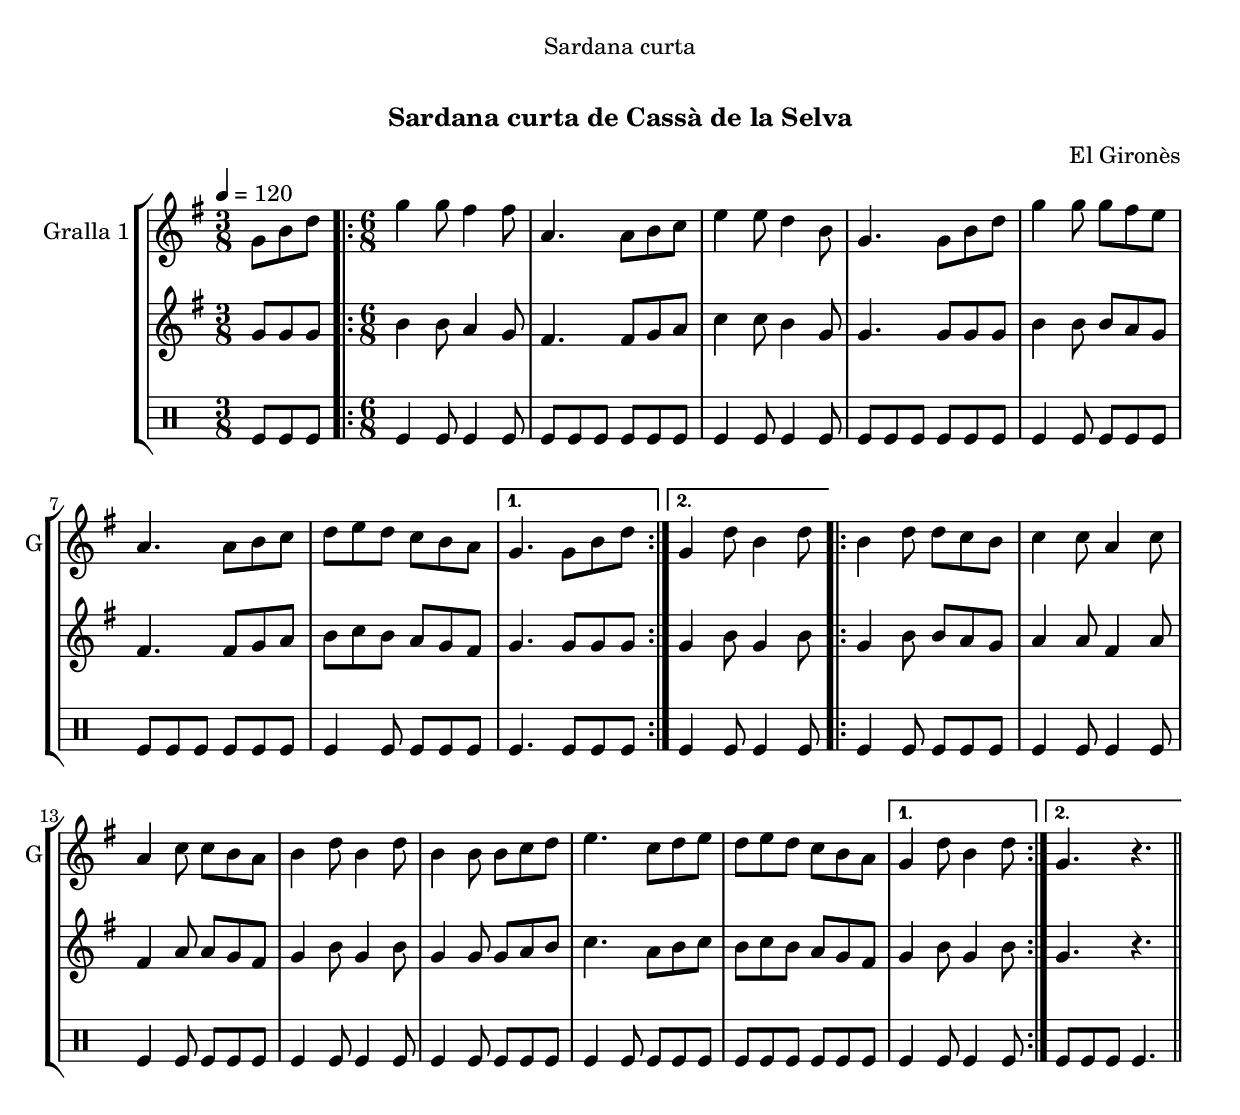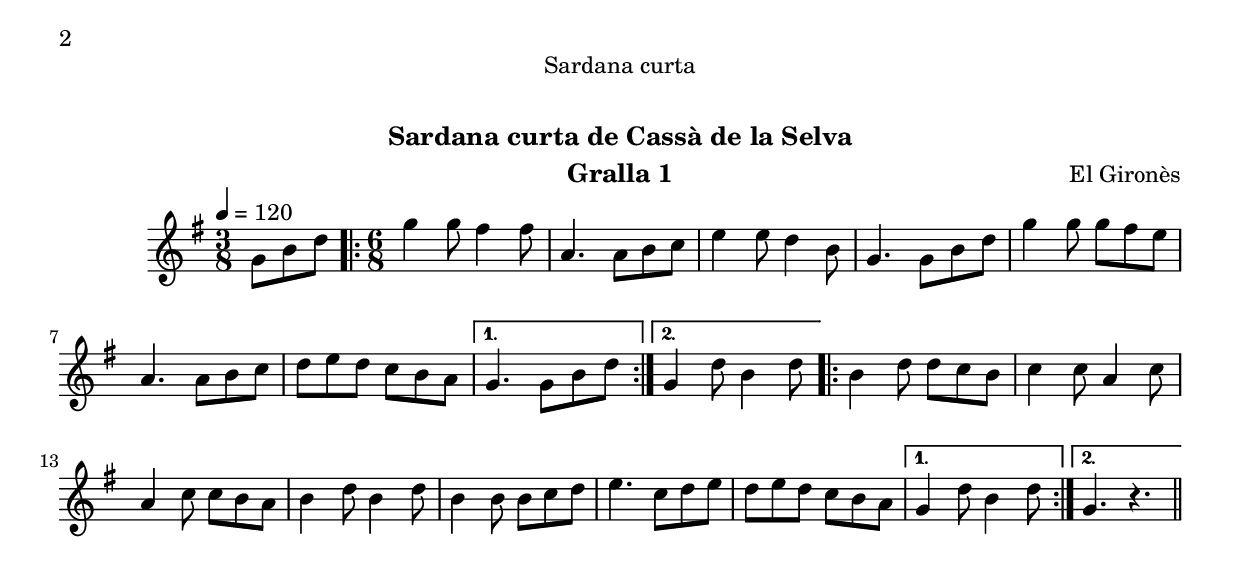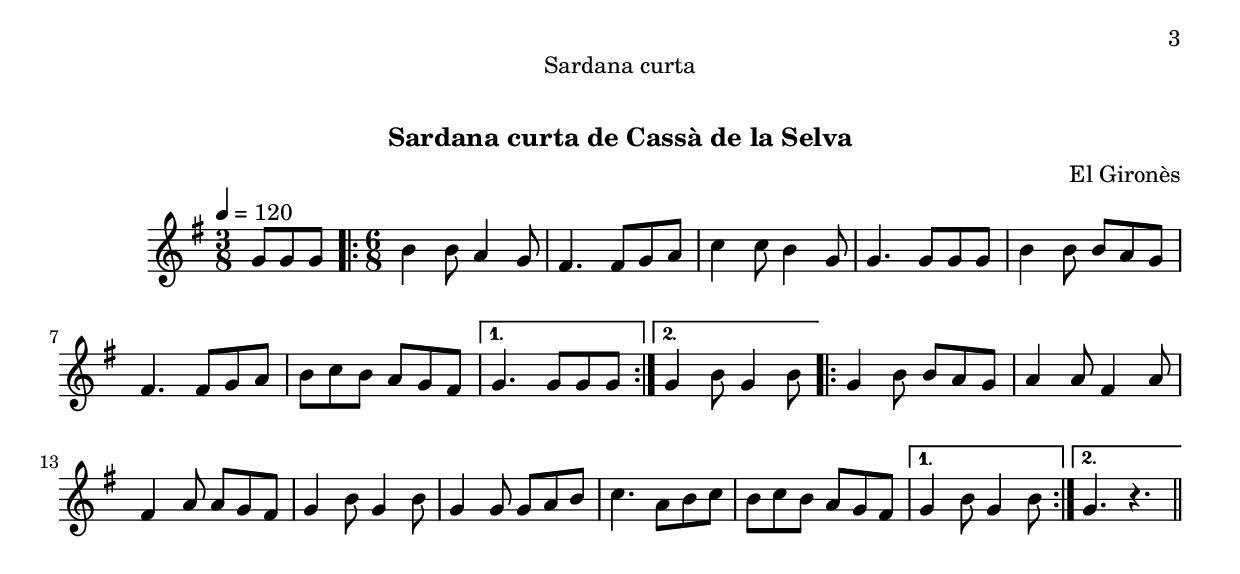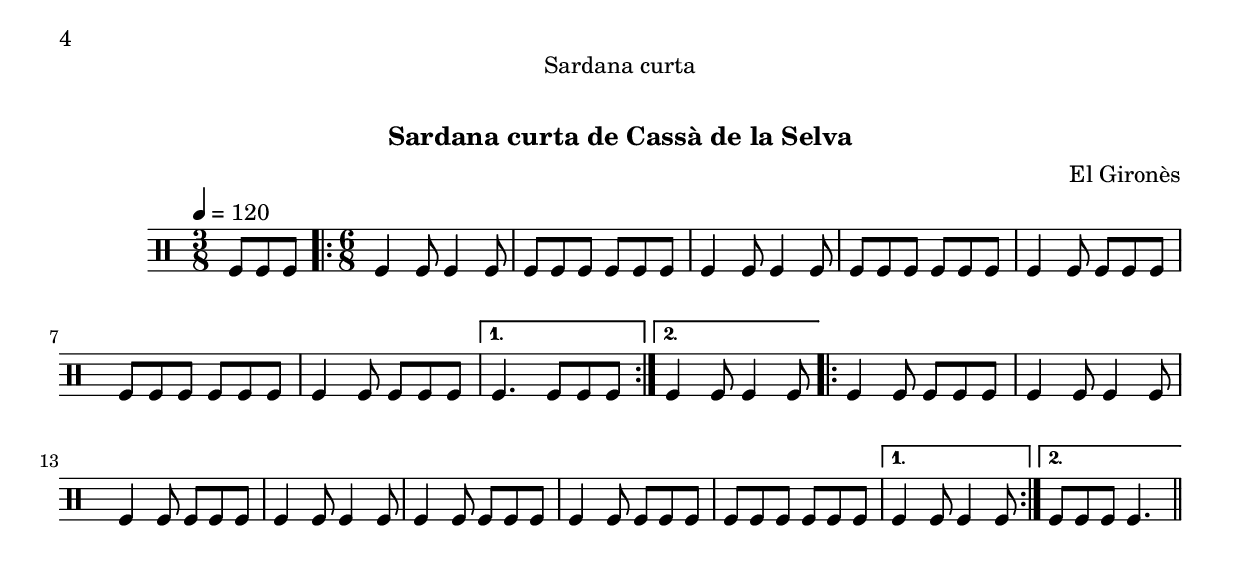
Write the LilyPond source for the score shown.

\version "2.22.1"

\header {
  dedication="Sardana curta"
  title="  "
  subtitle="Sardana curta de Cassà de la Selva"
  subsubtitle=""
  poet=""
  meter=""
  piece=""
  composer="El Gironès"
  arranger=""
  opus=""
  instrument=""
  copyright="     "
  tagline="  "
}

liniaroAa =
\relative g'
{
  \tempo 4=120
  \clef treble
  \key g \major
  \time 3/8
  g8 b d  |
  \time 6/8   \repeat volta 2 { g4 g8 fis4 fis8  |
  a,4. a8 b c  |
  e4 e8 d4 b8  |
  %05
  g4. g8 b d  |
  g4 g8 g fis e  |
  a,4. a8 b c  |
  d8 e d c b a }
  \alternative { { g4. g8 b d }
  %10
  { g,4 d'8 b4 d8 } }
  \repeat volta 2 { b4 d8 d c b  |
  c4 c8 a4 c8  |
  a4 c8 c b a  |
  b4 d8 b4 d8  |
  %15
  b4 b8 b c d  |
  e4. c8 d e  |
  d8 e d c b a }
  \alternative { { g4 d'8 b4 d8 }
  { g,4. r } } \bar "||"
}

liniaroAb =
\relative g'
{
  \tempo 4=120
  \clef treble
  \key g \major
  \time 3/8
  g8 g g  |
  \time 6/8   \repeat volta 2 { b4 b8 a4 g8  |
  fis4. fis8 g a  |
  c4 c8 b4 g8  |
  %05
  g4. g8 g g  |
  b4 b8 b a g  |
  fis4. fis8 g a  |
  b8 c b a g fis }
  \alternative { { g4. g8 g g }
  %10
  { g4 b8 g4 b8 } }
  \repeat volta 2 { g4 b8 b a g  |
  a4 a8 fis4 a8  |
  fis4 a8 a g fis  |
  g4 b8 g4 b8  |
  %15
  g4 g8 g a b  |
  c4. a8 b c  |
  b8 c b a g fis }
  \alternative { { g4 b8 g4 b8 }
  { g4. r } } \bar "||"
}

liniaroAc =
\drummode
{
  \tempo 4=120
  \time 3/8
  tomfl8 tomfl tomfl  |
  \time 6/8   \repeat volta 2 { tomfl4 tomfl8 tomfl4 tomfl8  |
  tomfl8 tomfl tomfl tomfl tomfl tomfl  |
  tomfl4 tomfl8 tomfl4 tomfl8  |
  %05
  tomfl8 tomfl tomfl tomfl tomfl tomfl  |
  tomfl4 tomfl8 tomfl tomfl tomfl  |
  tomfl8 tomfl tomfl tomfl tomfl tomfl  |
  tomfl4 tomfl8 tomfl tomfl tomfl }
  \alternative { { tomfl4. tomfl8 tomfl tomfl }
  %10
  { tomfl4 tomfl8 tomfl4 tomfl8 } }
  \repeat volta 2 { tomfl4 tomfl8 tomfl tomfl tomfl  |
  tomfl4 tomfl8 tomfl4 tomfl8  |
  tomfl4 tomfl8 tomfl tomfl tomfl  |
  tomfl4 tomfl8 tomfl4 tomfl8  |
  %15
  tomfl4 tomfl8 tomfl tomfl tomfl  |
  tomfl4 tomfl8 tomfl tomfl tomfl  |
  tomfl8 tomfl tomfl tomfl tomfl tomfl }
  \alternative { { tomfl4 tomfl8 tomfl4 tomfl8 }
  { tomfl8 tomfl tomfl tomfl4. } } \bar "||"
}

\bookpart {
  \score {
    \new StaffGroup {
      \override Score.RehearsalMark #'self-alignment-X = #LEFT
      <<
        \new Staff \with {instrumentName = #"Gralla 1" shortInstrumentName = #"G"} \liniaroAa
        \new Staff \with {instrumentName = #"" shortInstrumentName = #" "} \liniaroAb
        \new DrumStaff \with {instrumentName = #"" shortInstrumentName = #" "} \liniaroAc
      >>
    }
    \layout {}
  }
  \score { \unfoldRepeats
    \new StaffGroup {
      \override Score.RehearsalMark #'self-alignment-X = #LEFT
      <<
        \new Staff \with {instrumentName = #"Gralla 1" shortInstrumentName = #"G"} \liniaroAa
        \new Staff \with {instrumentName = #"" shortInstrumentName = #" "} \liniaroAb
        \new DrumStaff \with {instrumentName = #"" shortInstrumentName = #" "} \liniaroAc
      >>
    }
    \midi {
      \set Staff.midiInstrument = "oboe"
      \set DrumStaff.midiInstrument = "drums"
    }
  }
}

\bookpart {
  \header {instrument="Gralla 1"}
  \score {
    \new StaffGroup {
      \override Score.RehearsalMark #'self-alignment-X = #LEFT
      <<
        \new Staff \liniaroAa
      >>
    }
    \layout {}
  }
  \score { \unfoldRepeats
    \new StaffGroup {
      \override Score.RehearsalMark #'self-alignment-X = #LEFT
      <<
        \new Staff \liniaroAa
      >>
    }
    \midi {
      \set Staff.midiInstrument = "oboe"
      \set DrumStaff.midiInstrument = "drums"
    }
  }
}

\bookpart {
  \header {instrument=""}
  \score {
    \new StaffGroup {
      \override Score.RehearsalMark #'self-alignment-X = #LEFT
      <<
        \new Staff \liniaroAb
      >>
    }
    \layout {}
  }
  \score { \unfoldRepeats
    \new StaffGroup {
      \override Score.RehearsalMark #'self-alignment-X = #LEFT
      <<
        \new Staff \liniaroAb
      >>
    }
    \midi {
      \set Staff.midiInstrument = "oboe"
      \set DrumStaff.midiInstrument = "drums"
    }
  }
}

\bookpart {
  \header {instrument=""}
  \score {
    \new StaffGroup {
      \override Score.RehearsalMark #'self-alignment-X = #LEFT
      <<
        \new DrumStaff \liniaroAc
      >>
    }
    \layout {}
  }
  \score { \unfoldRepeats
    \new StaffGroup {
      \override Score.RehearsalMark #'self-alignment-X = #LEFT
      <<
        \new DrumStaff \liniaroAc
      >>
    }
    \midi {
      \set Staff.midiInstrument = "oboe"
      \set DrumStaff.midiInstrument = "drums"
    }
  }
}

